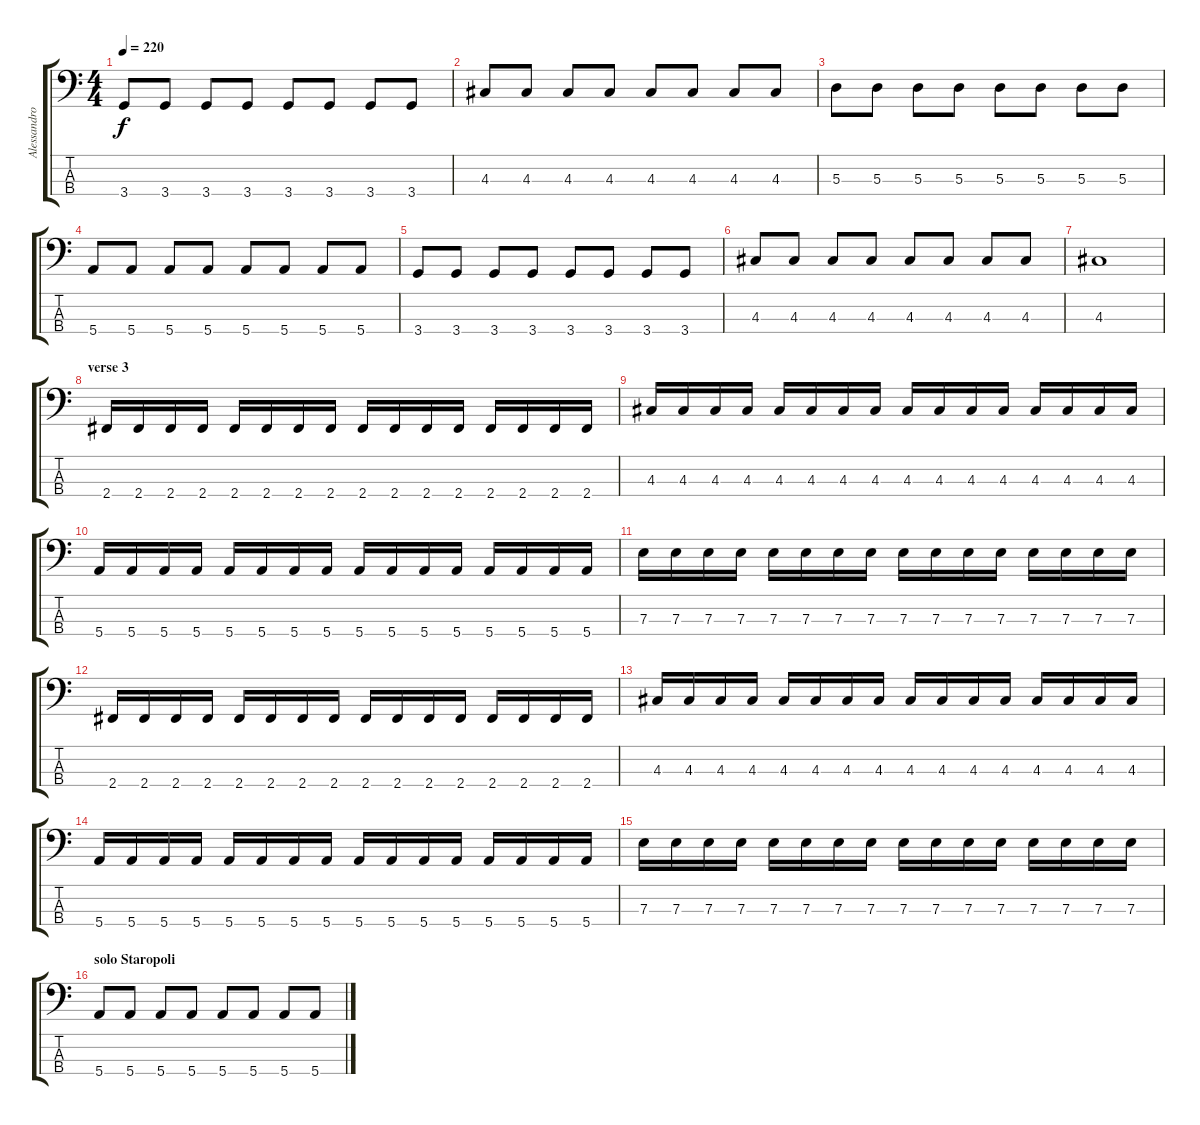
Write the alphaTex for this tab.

\track ("Alessandro Lotta" "Alessandro") {instrument electricbassfinger}
\staff {score tabs}
\tuning (G2 D2 A1 E1) {hide}
\ts (4 4)
\tempo 220
\clef f4
\ks c
3.4.8{dy f} 3.4.8 3.4.8 3.4.8 3.4.8 3.4.8 3.4.8 3.4.8 |
4.3.8 4.3.8 4.3.8 4.3.8 4.3.8 4.3.8 4.3.8 4.3.8 |
5.3.8 5.3.8 5.3.8 5.3.8 5.3.8 5.3.8 5.3.8 5.3.8 |
5.4.8 5.4.8 5.4.8 5.4.8 5.4.8 5.4.8 5.4.8 5.4.8 |
3.4.8 3.4.8 3.4.8 3.4.8 3.4.8 3.4.8 3.4.8 3.4.8 |
4.3.8 4.3.8 4.3.8 4.3.8 4.3.8 4.3.8 4.3.8 4.3.8 |
4.3.1 |
\section ("" "verse 3")
2.4.16 2.4.16 2.4.16 2.4.16 2.4.16 2.4.16 2.4.16 2.4.16 2.4.16 2.4.16 2.4.16 2.4.16 2.4.16 2.4.16 2.4.16 2.4.16 |
4.3.16 4.3.16 4.3.16 4.3.16 4.3.16 4.3.16 4.3.16 4.3.16 4.3.16 4.3.16 4.3.16 4.3.16 4.3.16 4.3.16 4.3.16 4.3.16 |
5.4.16 5.4.16 5.4.16 5.4.16 5.4.16 5.4.16 5.4.16 5.4.16 5.4.16 5.4.16 5.4.16 5.4.16 5.4.16 5.4.16 5.4.16 5.4.16 |
7.3.16 7.3.16 7.3.16 7.3.16 7.3.16 7.3.16 7.3.16 7.3.16 7.3.16 7.3.16 7.3.16 7.3.16 7.3.16 7.3.16 7.3.16 7.3.16 |
2.4.16 2.4.16 2.4.16 2.4.16 2.4.16 2.4.16 2.4.16 2.4.16 2.4.16 2.4.16 2.4.16 2.4.16 2.4.16 2.4.16 2.4.16 2.4.16 |
4.3.16 4.3.16 4.3.16 4.3.16 4.3.16 4.3.16 4.3.16 4.3.16 4.3.16 4.3.16 4.3.16 4.3.16 4.3.16 4.3.16 4.3.16 4.3.16 |
5.4.16 5.4.16 5.4.16 5.4.16 5.4.16 5.4.16 5.4.16 5.4.16 5.4.16 5.4.16 5.4.16 5.4.16 5.4.16 5.4.16 5.4.16 5.4.16 |
7.3.16 7.3.16 7.3.16 7.3.16 7.3.16 7.3.16 7.3.16 7.3.16 7.3.16 7.3.16 7.3.16 7.3.16 7.3.16 7.3.16 7.3.16 7.3.16 |
\section ("" "solo Staropoli")
5.4.8 5.4.8 5.4.8 5.4.8 5.4.8 5.4.8 5.4.8 5.4.8
